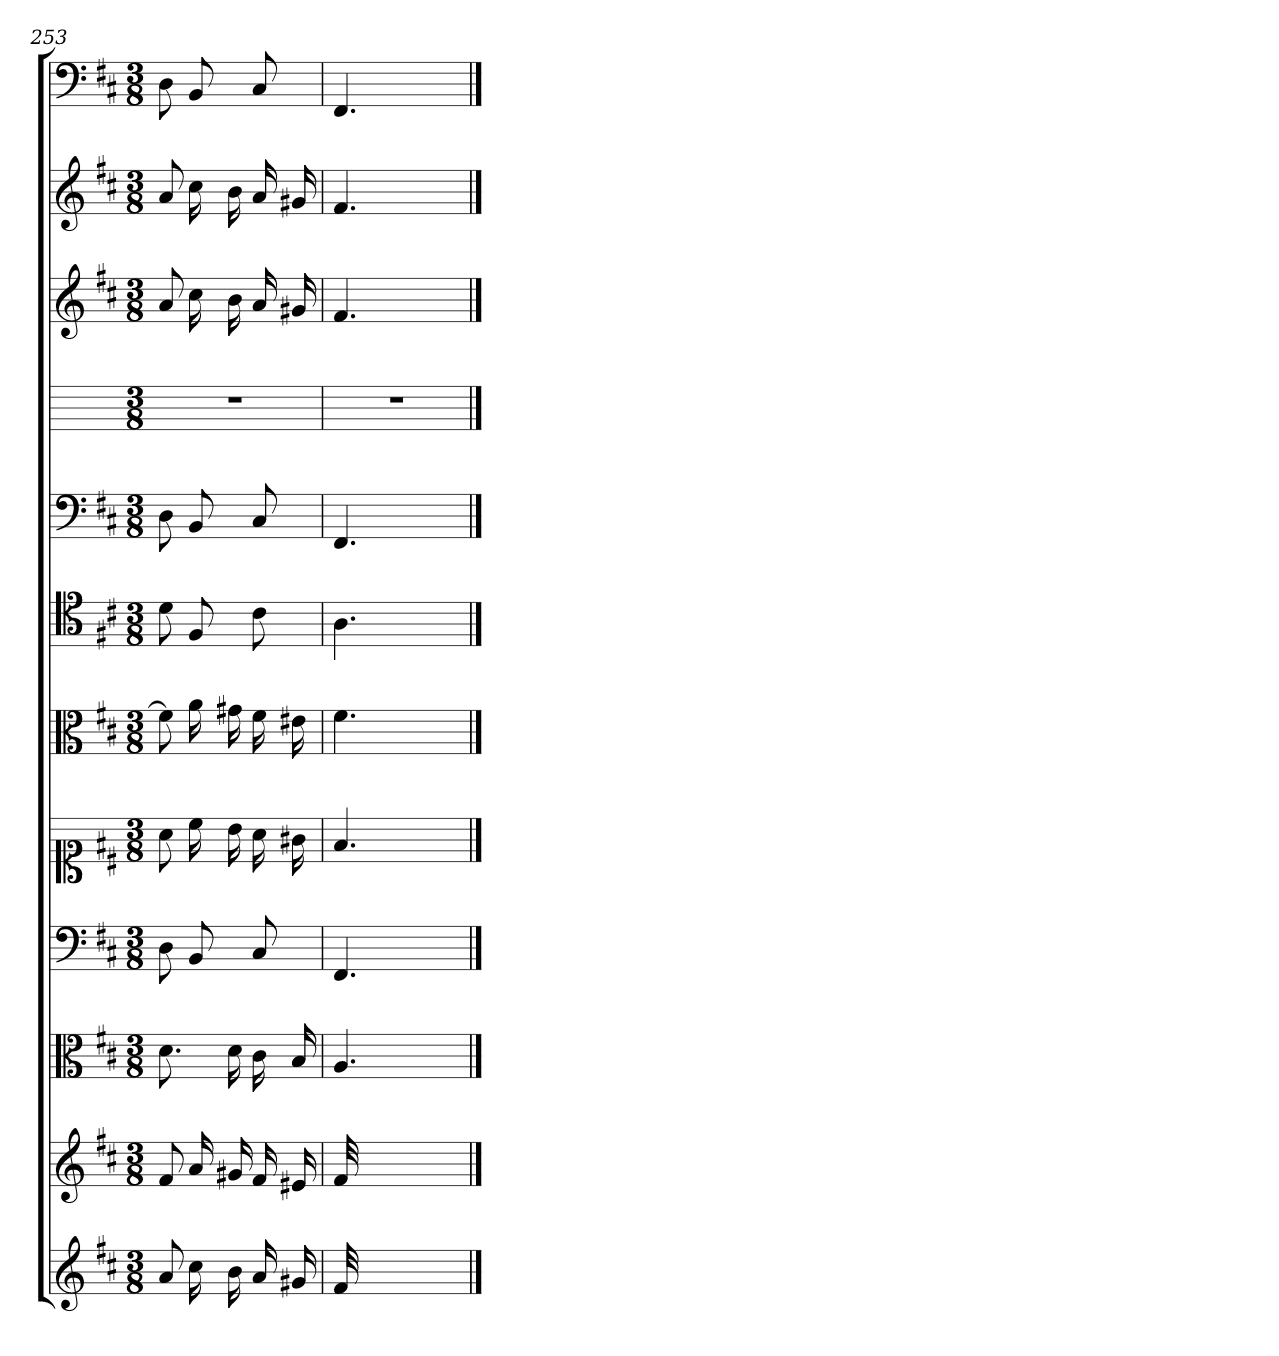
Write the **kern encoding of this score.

**kern	**kern	**kern	**kern	**kern	**kern	**kern	**kern	**kern	**kern	**kern	**kern
*part12	*part11	*part10	*part9	*part8	*part7	*part6	*part5	*part4	*part3	*part2	*part1
*staff12	*staff11	*staff10	*staff9	*staff8	*staff7	*staff6	*staff5	*staff4	*staff3	*staff2	*staff1
*	*	*clefC3	*clefF4	*clefC1	*clefC3	*clefC4	*clefF4	*	*	*	*clefF4
*k[f#c#]	*k[f#c#]	*k[f#c#]	*k[f#c#]	*k[f#c#]	*k[f#c#]	*k[f#c#]	*k[f#c#]	*k[]	*k[f#c#]	*k[f#c#]	*k[f#c#]
*D:	*D:	*D:	*D:	*D:	*D:	*D:	*D:	*	*D:	*D:	*D:
*M3/8	*M3/8	*M3/8	*M3/8	*M3/8	*M3/8	*M3/8	*M3/8	*M3/8	*M3/8	*M3/8	*M3/8
=253	=253	=253	=253	=253	=253	=253	=253	=253	=253	=253	=253
8a	8f#	8.d	8D	8a	8f#]	8d	8D	4.r	8a	8a	8D
16cc#	16a	.	8BB	16cc#	16a	8F#	8BB	.	16cc#	16cc#	8BB
16b	16g#X	16d	.	16b	16g#X	.	.	.	16b	16b	.
16a	16f#	16c#	8C#	16a	16f#	8c#	8C#	.	16a	16a	8C#
16g#X	16e#X	16B	.	16g#X	16e#X	.	.	.	16g#X	16g#X	.
=254	=254	=254	=254	=254	=254	=254	=254	=254	=254	=254	=254
32f#	32f#	4.A	4.FF#	4.f#	4.f#	4.A	4.FF#	4.r	4.f#	4.f#	4.FF#
32ryy	32ryy	.	.	.	.	.	.	.	.	.	.
32ryy	32ryy	.	.	.	.	.	.	.	.	.	.
32ryy	32ryy	.	.	.	.	.	.	.	.	.	.
32ryy	32ryy	.	.	.	.	.	.	.	.	.	.
32ryy	32ryy	.	.	.	.	.	.	.	.	.	.
32ryy	32ryy	.	.	.	.	.	.	.	.	.	.
32ryy	32ryy	.	.	.	.	.	.	.	.	.	.
32ryy	32ryy	.	.	.	.	.	.	.	.	.	.
32ryy	32ryy	.	.	.	.	.	.	.	.	.	.
32ryy	32ryy	.	.	.	.	.	.	.	.	.	.
32ryy	32ryy	.	.	.	.	.	.	.	.	.	.
==	==	==	==	==	==	==	==	==	==	==	==
*-	*-	*-	*-	*-	*-	*-	*-	*-	*-	*-	*-
